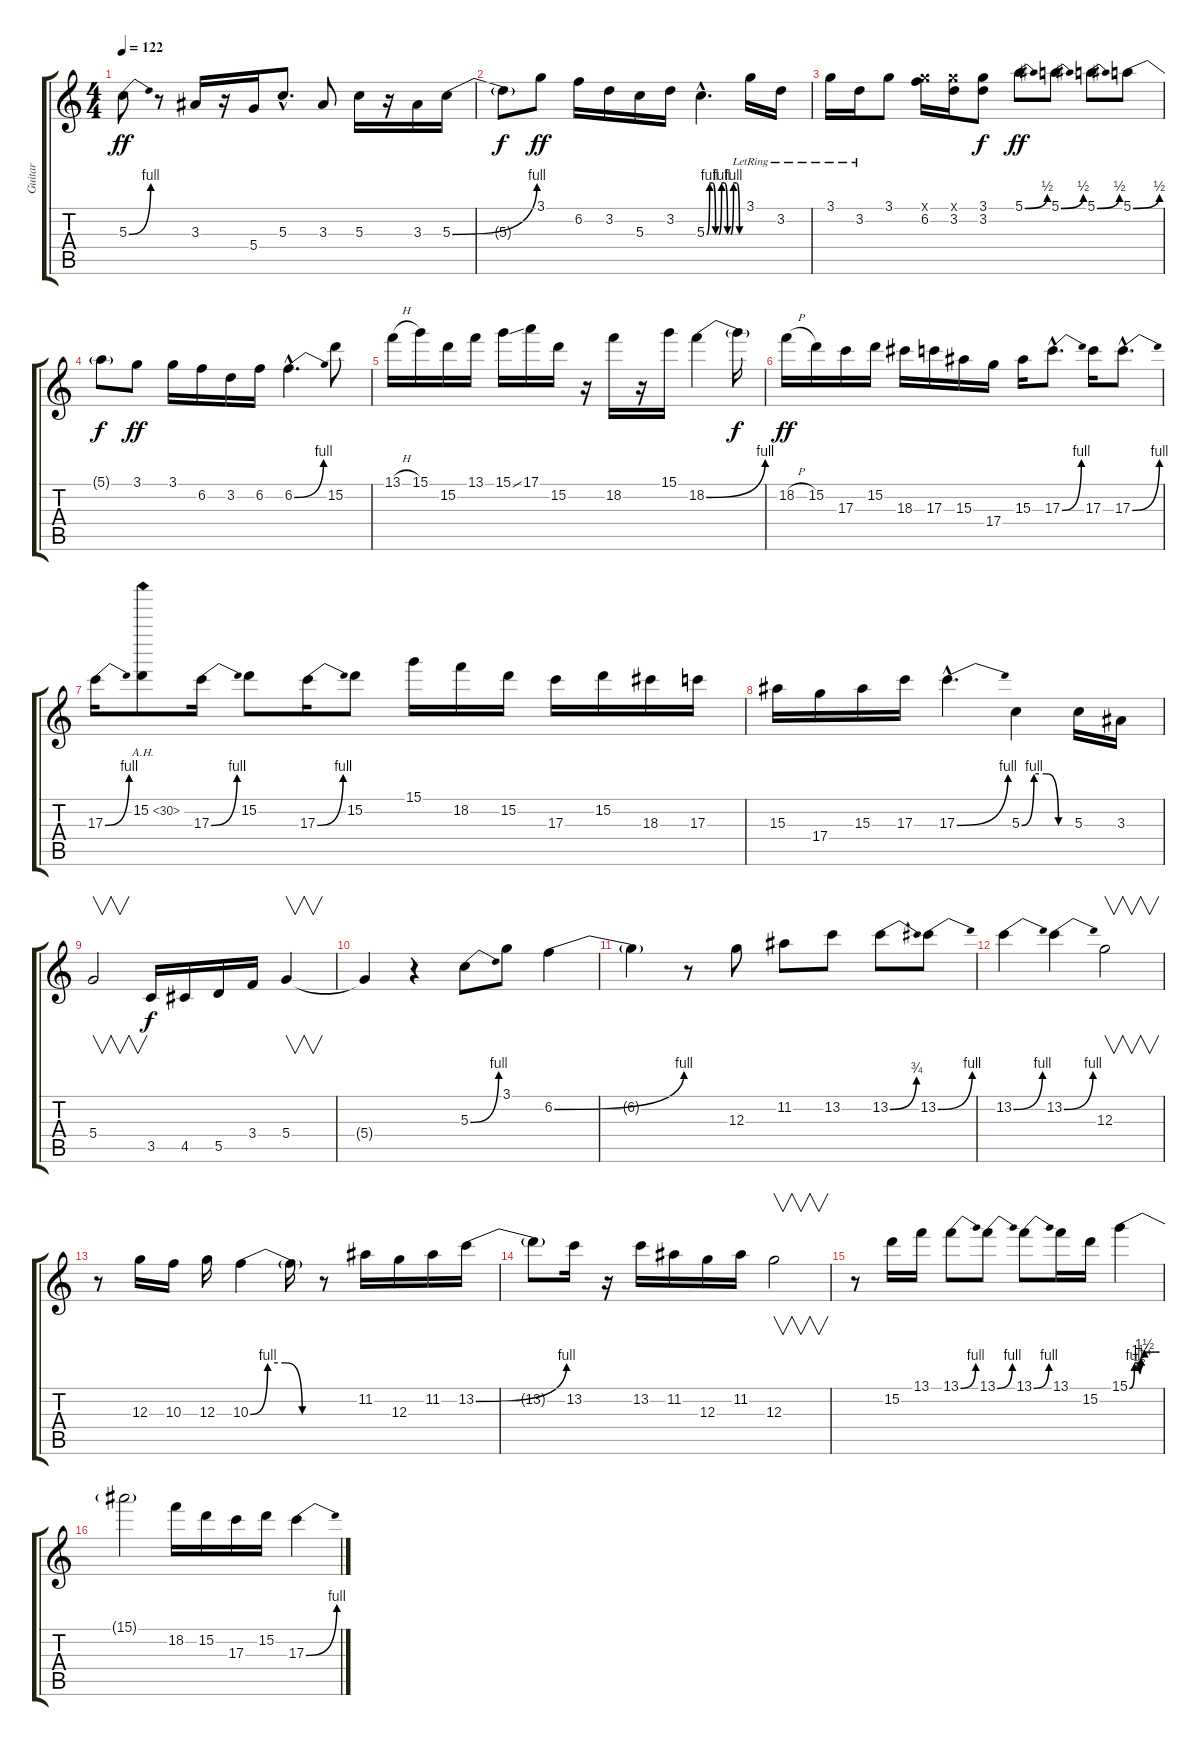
\track ("Guitar" "Guitar") {instrument distortionguitar}
\staff {score tabs}
\tuning (E4 B3 G3 D3 A2 E2) {hide}
\ts (4 4)
\tempo 122
\clef g2
\ks c
5.3{be (bend 0 0 60 4)}.8{dy ff} r.8 3.3.16 r.16 5.4.16 5.3{hac}.8{d} 3.3.8 5.3.16 r.16 3.3.16 5.3{be (bend 0 0 60 4)}.16 |
5.3{t}.8{dy f} 3.1.8{dy ff} 6.2.16 3.2.16 5.3.16 3.2.16 5.3{be (custom 0 0 5 4 10 4 15 0 20 0 25 4 30 4 35 0 40 0 45 4 50 4 55 0 60 0) hac}.4{d} 3.1{lr}.16 3.2{lr}.16 |
3.1{lr}.16 3.2{lr}.16 3.1.8 (3.1{x} 6.2).16 (3.1{x} 3.2).16 (3.1 3.2).8{dy f} 5.1{be (bend 0 0 60 2)}.8{dy ff} 5.1{be (bend 0 0 60 2)}.8 5.1{be (bend 0 0 60 2)}.8 5.1{be (bend 0 0 60 2)}.8 |
5.1{t}.8{dy f} 3.1.8{dy ff} 3.1.16 6.2.16 3.2.16 6.2.16 6.2{be (bend 0 0 60 4) hac}.4{d} 15.2.8 |
13.1{h}.16 15.1.16 15.2.16 13.1.16 15.1{ss}.16 17.1.16 15.2.16 r.16 18.2.16 r.16 15.1.16 18.2{be (bend 0 0 60 4)}.4 18.2{t}.16{dy f} |
18.2{h}.16{dy ff} 15.2.16 17.3.16 15.2.16 18.3.16 17.3.16 15.3.16 17.4.16 15.3.16 17.3{be (bend 0 0 60 4) hac}.8{d} 17.3.16 17.3{be (bend 0 0 60 4) hac}.8{d} |
17.3{be (bend 0 0 60 4)}.16 15.2{ah 15}.8 17.3{be (bend 0 0 60 4)}.16 15.2.8 17.3{be (bend 0 0 60 4)}.16 15.2.8 15.1.16 18.2.16 15.2.16 17.3.16 15.2.16 18.3.16 17.3.16 |
15.3.16 17.4.16 15.3.16 17.3.16 17.3{be (bend 0 0 60 4) hac}.4{d} 5.3{be (custom 0 0 15 4 30 4 45 0 60 0)}.4 5.3.16 3.3.16 |
5.4.2{v} 3.5.16{dy f} 4.5.16 5.5.16 3.4.16 5.4.4{v} |
5.4{t}.4 r.4 5.3{be (bend 0 0 60 4)}.8 3.1.8 6.2{be (bend 0 0 60 4)}.4 |
6.2{t}.4 r.8 12.3.8 11.2.8 13.2.8 13.2{be (bend 0 0 60 3)}.8 13.2{be (bend 0 0 60 4)}.8 |
13.2{be (bend 0 0 60 4)}.4 13.2{be (bend 0 0 60 4)}.4 12.3.2{v} |
r.8 12.3.16 10.3.16 12.3.16 10.3{be (custom 0 0 15 4 30 4 45 0 60 0)}.4 10.3{t}.16 r.8 11.2.16 12.3.16 11.2.16 13.2{be (bend 0 0 60 4)}.16 |
13.2{t}.8 13.2.16 r.16 13.2.16 11.2.16 12.3.16 11.2.16 12.3.2{v} |
r.8 15.2.16 13.1.16 13.1{be (bend 0 0 60 4)}.8 13.1{be (bend 0 0 60 4)}.8 13.1{be (bend 0 0 60 4)}.8 13.1.16 15.2.16 15.1{be (custom 0 0 10 4 15 4 20 2 23 5 30 6 35 6 40 6 52 6 60 6)}.4 |
15.1{t}.2 18.2.16 15.2.16 17.3.16 15.2.16 17.3{be (bend 0 0 60 4)}.4
